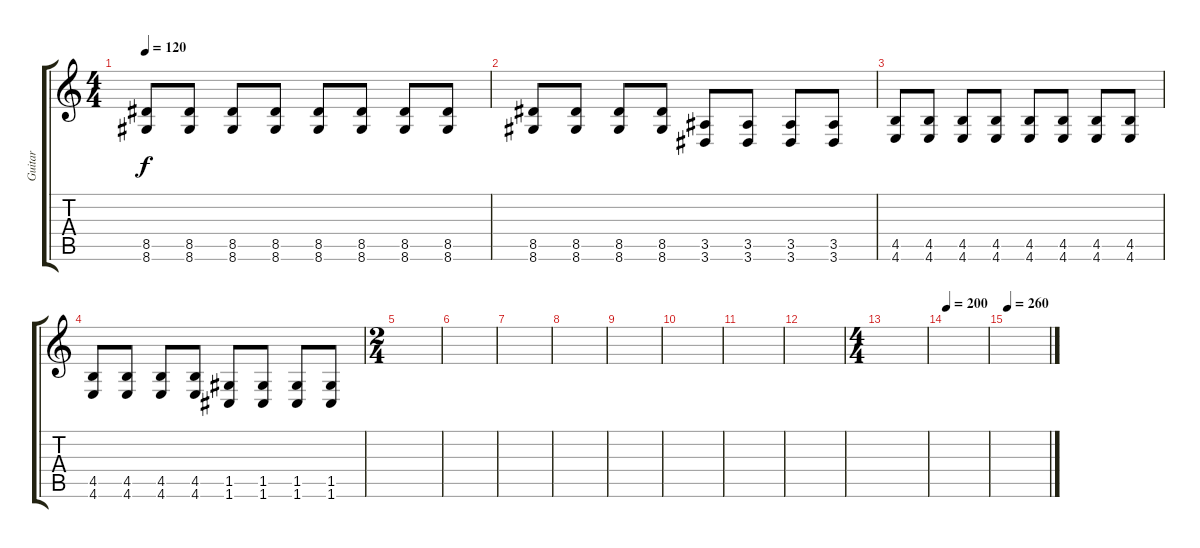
\track ("Guitar" "Guitar") {instrument acousticguitarsteel}
\staff {score tabs}
\tuning (D4 A3 F3 C3 G2 C2) {hide}
\ts (4 4)
\tempo 120
\clef g2
\ks c
(8.5 8.6).8{dy f} (8.5 8.6).8 (8.5 8.6).8 (8.5 8.6).8 (8.5 8.6).8 (8.5 8.6).8 (8.5 8.6).8 (8.5 8.6).8 |
(8.5 8.6).8 (8.5 8.6).8 (8.5 8.6).8 (8.5 8.6).8 (3.5 3.6).8 (3.5 3.6).8 (3.5 3.6).8 (3.5 3.6).8 |
(4.5 4.6).8 (4.5 4.6).8 (4.5 4.6).8 (4.5 4.6).8 (4.5 4.6).8 (4.5 4.6).8 (4.5 4.6).8 (4.5 4.6).8 |
(4.5 4.6).8 (4.5 4.6).8 (4.5 4.6).8 (4.5 4.6).8 (1.5 1.6).8 (1.5 1.6).8 (1.5 1.6).8 (1.5 1.6).8 |
\ts (2 4)
|
|
|
|
|
|
|
|
\ts (4 4)
|
\tempo 200
|
\tempo 240
\tempo 260
